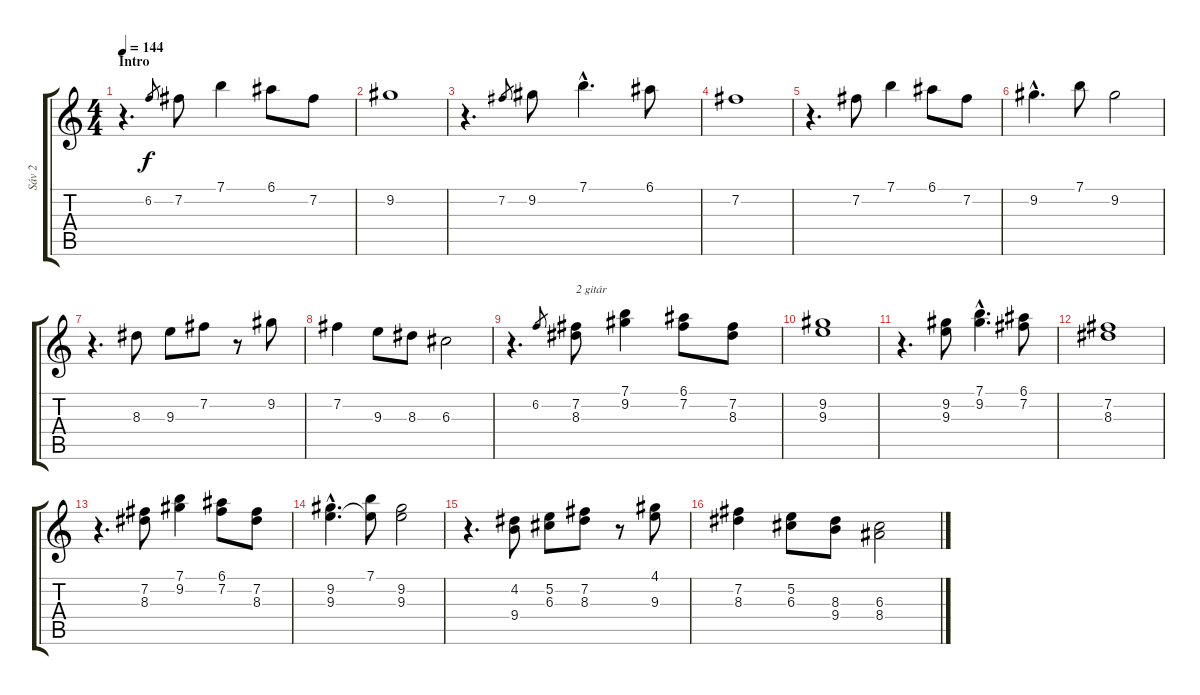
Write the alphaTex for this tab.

\track ("Sáv 2" "Sáv 2") {instrument distortionguitar}
\staff {score tabs}
\tuning (E4 B3 G3 D3 A2 E2) {hide}
\ts (4 4)
\section ("" "Intro")
\tempo 144
\clef g2
\ks c
r.4{d dy f instrument distortionguitar} 6.2.8{gr} 7.2.8 7.1.4 6.1.8 7.2.8 |
9.2.1 |
r.4{d} 7.2.8{gr} 9.2.8 7.1{hac}.4{d} 6.1.8 |
7.2.1 |
r.4{d} 7.2.8 7.1.4 6.1.8 7.2.8 |
9.2{hac}.4{d} 7.1.8 9.2.2 |
r.4{d} 8.3.8 9.3.8 7.2.8 r.8 9.2.8 |
7.2.4 9.3.8 8.3.8 6.3.2 |
r.4{d} 6.2.8{gr} (7.2 8.3).8{txt "2 gitár"} (7.1 9.2).4 (6.1 7.2).8 (7.2 8.3).8 |
(9.2 9.3).1 |
r.4{d} (9.2 9.3).8 (7.1{hac} 9.2{hac}).4{d} (6.1 7.2).8 |
(7.2 8.3).1 |
r.4{d} (7.2 8.3).8 (7.1 9.2).4 (6.1 7.2).8 (7.2 8.3).8 |
(9.2{hac} 9.3{hac}).4{d} (7.1 9.3{t}).8 (9.2 9.3).2 |
r.4{d} (4.2 9.4).8 (5.2 6.3).8 (7.2 8.3).8 r.8 (4.1 9.3).8 |
(7.2 8.3).4 (5.2 6.3).8 (8.3 9.4).8 (6.3 8.4).2
